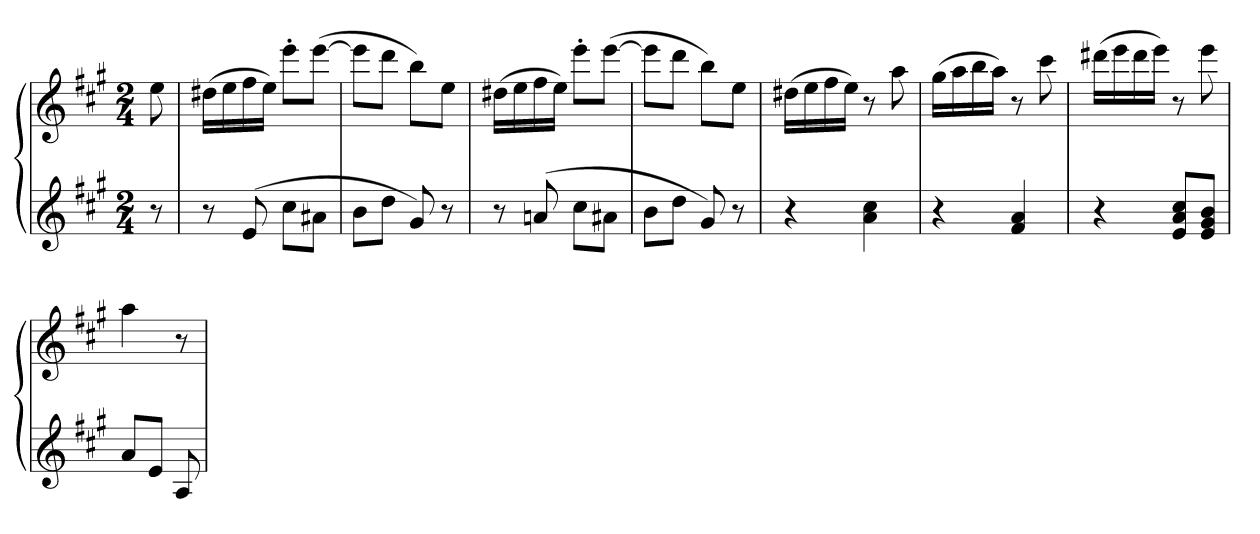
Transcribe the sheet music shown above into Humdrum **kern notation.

**kern	**kern
*part1	*part1
*staff2	*staff1
*clefG2	*clefG2
*k[f#c#g#]	*k[f#c#g#]
*A:	*A:
*M2/4	*M2/4
=	=
8r	8ee
=	=
8r	(16dd#XLL
.	16ee
(8e	16ff#
.	16eeJJ)
8cc#L	8eee'L
8a#XJ	([8eeeJ
=	=
8bL	8eeeL]
8ddJ	8dddJ
8g#)	8bbL)
8r	8eeJ
=	=
8r	(16dd#XLL
.	16ee
(8an	16ff#
.	16eeJJ)
8cc#L	8eee'L
8a#XJ	([8eeeJ
=	=
8bL	8eeeL]
8ddJ	8dddJ
8g#)	8bbL)
8r	8eeJ
=	=
4r	(16dd#XLL
.	16ee
.	16ff#
.	16eeJJ)
4a 4cc#	8r
.	8aa
=	=
4r	(16gg#LL
.	16aa
.	16bb
.	16aaJJ)
4f# 4a	8r
.	8ccc#
=	=
4r	(16ddd#XLL
.	16eee
.	16ddd#
.	16eeeJJ)
8e 8a 8cc#L	8r
8e 8g# 8bJ	8eee
=	=
8aL	4aa
8eJ	.
8A	8r
=	=
*-	*-
